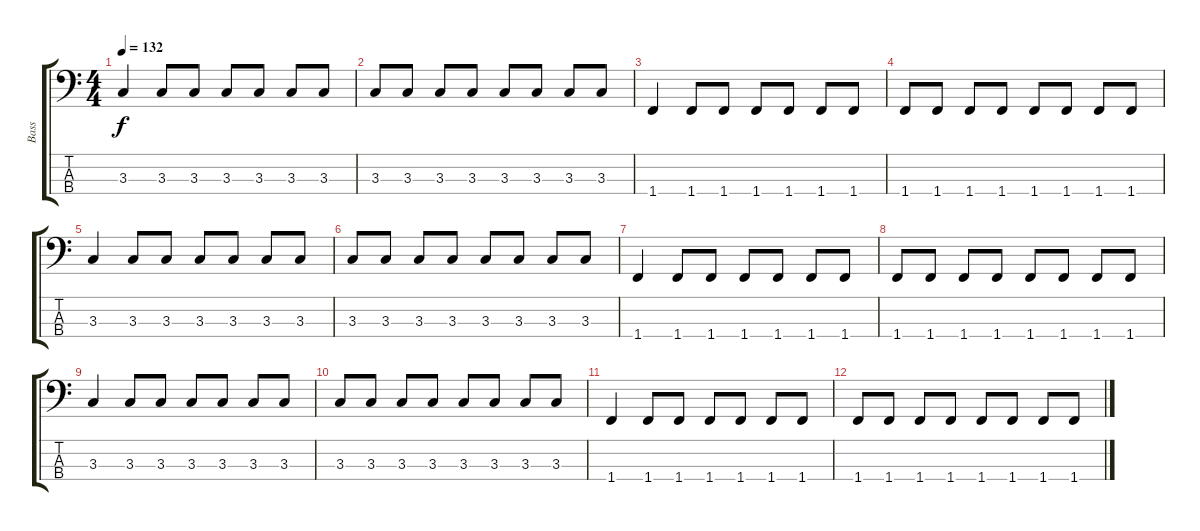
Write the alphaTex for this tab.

\track ("Bass " "Bass ") {instrument electricbassfinger}
\staff {score tabs}
\tuning (G2 D2 A1 E1) {hide}
\ts (4 4)
\tempo 132
\clef f4
\ks c
3.3.4{dy f} 3.3.8 3.3.8 3.3.8 3.3.8 3.3.8 3.3.8 |
3.3.8 3.3.8 3.3.8 3.3.8 3.3.8 3.3.8 3.3.8 3.3.8 |
1.4.4 1.4.8 1.4.8 1.4.8 1.4.8 1.4.8 1.4.8 |
1.4.8 1.4.8 1.4.8 1.4.8 1.4.8 1.4.8 1.4.8 1.4.8 |
3.3.4 3.3.8 3.3.8 3.3.8 3.3.8 3.3.8 3.3.8 |
3.3.8 3.3.8 3.3.8 3.3.8 3.3.8 3.3.8 3.3.8 3.3.8 |
1.4.4 1.4.8 1.4.8 1.4.8 1.4.8 1.4.8 1.4.8 |
1.4.8 1.4.8 1.4.8 1.4.8 1.4.8 1.4.8 1.4.8 1.4.8 |
3.3.4 3.3.8 3.3.8 3.3.8 3.3.8 3.3.8 3.3.8 |
3.3.8 3.3.8 3.3.8 3.3.8 3.3.8 3.3.8 3.3.8 3.3.8 |
1.4.4 1.4.8 1.4.8 1.4.8 1.4.8 1.4.8 1.4.8 |
1.4.8 1.4.8 1.4.8 1.4.8 1.4.8 1.4.8 1.4.8 1.4.8
